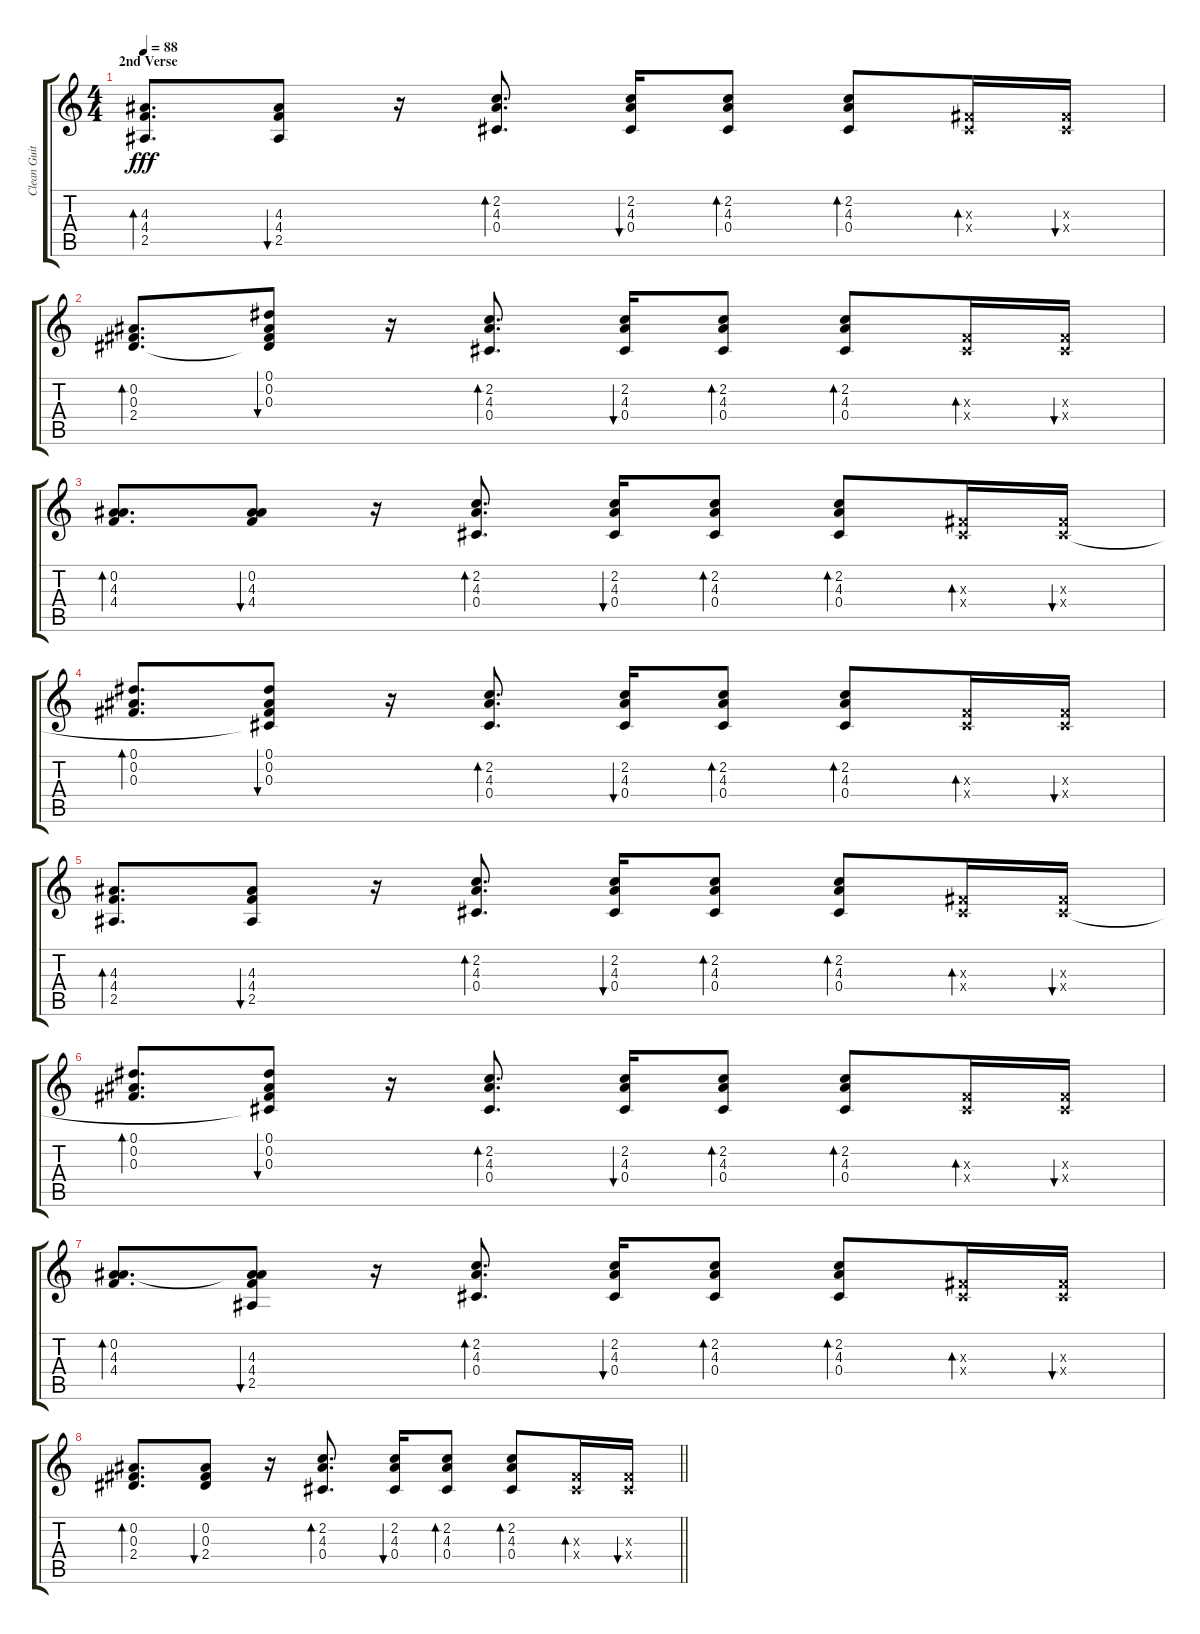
\track ("Clean Guitar L" "Clean Guit") {instrument electricguitarjazz}
\staff {score tabs}
\tuning (Eb4 Bb3 Gb3 Db3 Ab2 Db2) {hide}
\ts (4 4)
\section ("" "2nd Verse")
\tempo 88
\clef g2
\ks c
(4.3 4.4 2.5).8{d bd 60 dy fff} (4.3 4.4 2.5).8{bu 60} r.16 (2.2 4.3 0.4).8{d bd 60} (2.2 4.3 0.4).16{bu 60} (2.2 4.3 0.4).8{bd 60} (2.2 4.3 0.4).8{bd 60} (0.3{x} 0.4{x}).16{bd 60} (0.3{x} 0.4{x}).16{bu 60} |
(0.2 0.3 2.4).8{d bd 60} (0.1 0.2 0.3 2.4{t}).8{bu 60} r.16 (2.2 4.3 0.4).8{d bd 60} (2.2 4.3 0.4).16{bu 60} (2.2 4.3 0.4).8{bd 60} (2.2 4.3 0.4).8{bd 60} (0.3{x} 0.4{x}).16{bd 60} (0.3{x} 0.4{x}).16{bu 60} |
(0.2 4.3 4.4).8{d bd 60} (0.2 4.3 4.4).8{bu 60} r.16 (2.2 4.3 0.4).8{d bd 60} (2.2 4.3 0.4).16{bu 60} (2.2 4.3 0.4).8{bd 60} (2.2 4.3 0.4).8{bd 60} (0.3{x} 0.4{x}).16{bd 60} (0.3{x} 0.4{x}).16{bu 60} |
(0.1 0.2 0.3).8{d bd 60} (0.1 0.2 0.3 0.4{t}).8{bu 60} r.16 (2.2 4.3 0.4).8{d bd 60} (2.2 4.3 0.4).16{bu 60} (2.2 4.3 0.4).8{bd 60} (2.2 4.3 0.4).8{bd 60} (0.3{x} 0.4{x}).16{bd 60} (0.3{x} 0.4{x}).16{bu 60} |
(4.3 4.4 2.5).8{d bd 60} (4.3 4.4 2.5).8{bu 60} r.16 (2.2 4.3 0.4).8{d bd 60} (2.2 4.3 0.4).16{bu 60} (2.2 4.3 0.4).8{bd 60} (2.2 4.3 0.4).8{bd 60} (0.3{x} 0.4{x}).16{bd 60} (0.3{x} 0.4{x}).16{bu 60} |
(0.1 0.2 0.3).8{d bd 60} (0.1 0.2 0.3 0.4{t}).8{bu 60} r.16 (2.2 4.3 0.4).8{d bd 60} (2.2 4.3 0.4).16{bu 60} (2.2 4.3 0.4).8{bd 60} (2.2 4.3 0.4).8{bd 60} (0.3{x} 0.4{x}).16{bd 60} (0.3{x} 0.4{x}).16{bu 60} |
(0.2 4.3 4.4).8{d bd 60} (0.2{t} 4.3 4.4 2.5).8{bu 60} r.16 (2.2 4.3 0.4).8{d bd 60} (2.2 4.3 0.4).16{bu 60} (2.2 4.3 0.4).8{bd 60} (2.2 4.3 0.4).8{bd 60} (0.3{x} 0.4{x}).16{bd 60} (0.3{x} 0.4{x}).16{bu 60} |
\barLineRight lightlight
(0.2 0.3 2.4).8{d bd 60} (0.2 0.3 2.4).8{bu 60} r.16 (2.2 4.3 0.4).8{d bd 60} (2.2 4.3 0.4).16{bu 60} (2.2 4.3 0.4).8{bd 60} (2.2 4.3 0.4).8{bd 60} (0.3{x} 0.4{x}).16{bd 60} (0.3{x} 0.4{x}).16{bu 60}
